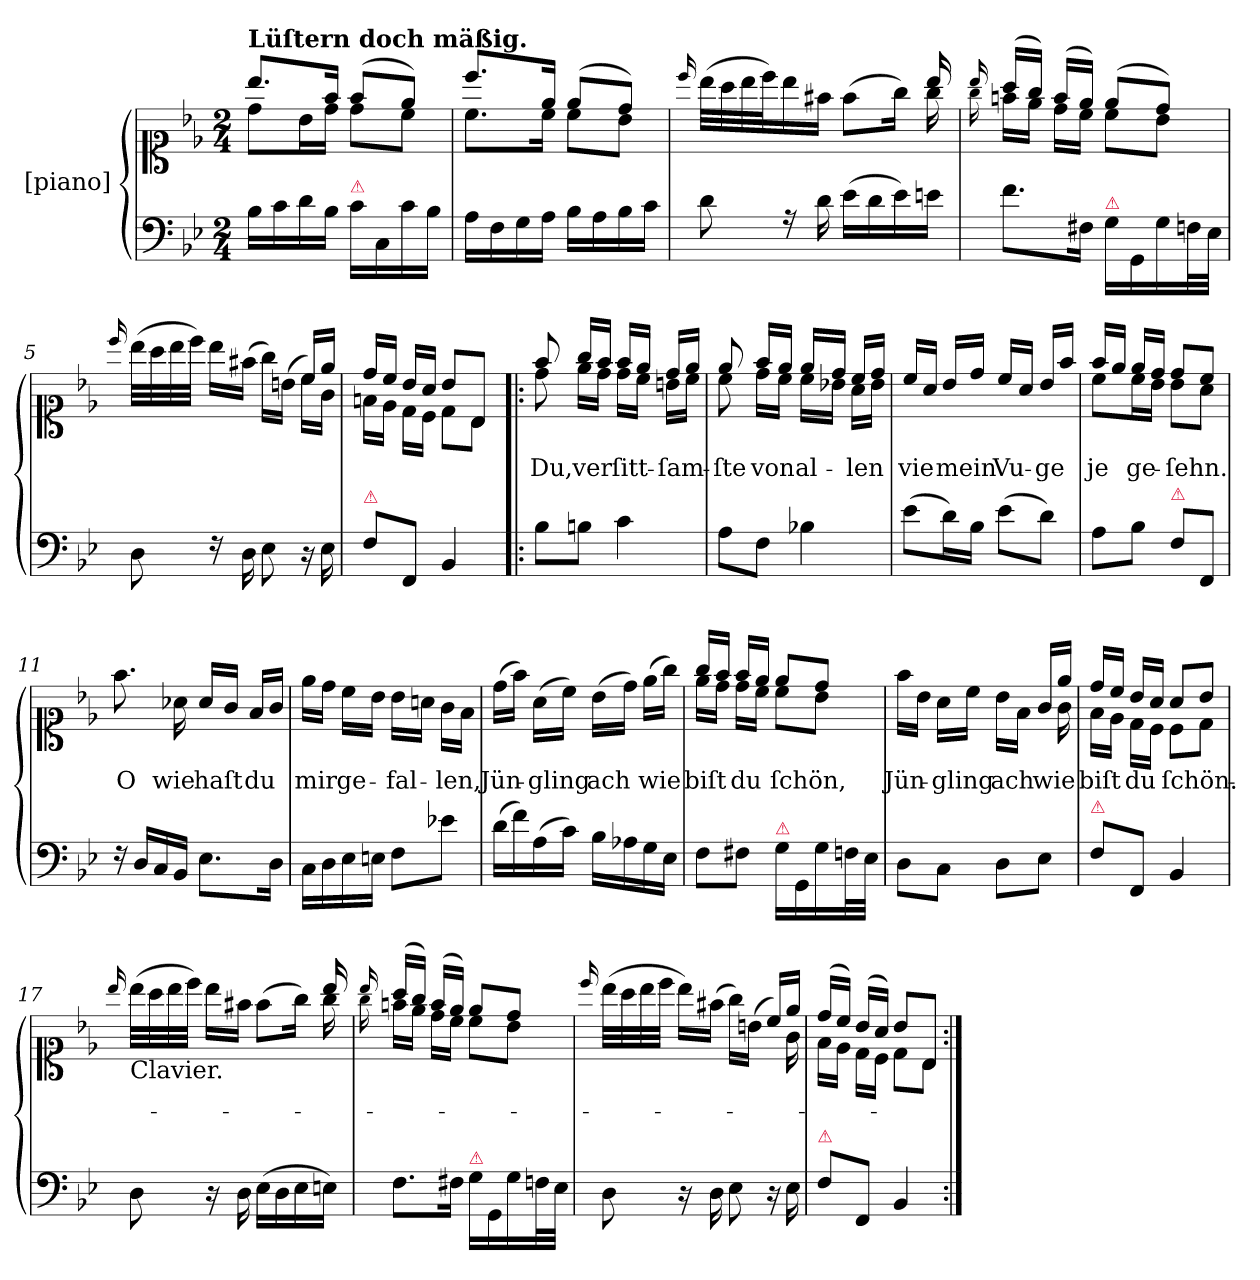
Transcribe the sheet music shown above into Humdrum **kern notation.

**kern	**kern	**text
*part2	*part1	*part1
*staff2	*staff1	*staff1
*I"[piano]	*I"[piano]	*
*clefF4	*clefC1	*
*k[b-e-]	*k[b-e-]	*
*B-:	*B-:	*
*M2/4	*M2/4	*
=1	=1	=1
*	*^	*
!	!LO:TX:a:B:t=Lüſtern doch mäßig.	!	!
16B-\LL	8.bb-/L	8dd\L	.
16c\	.	.	.
16d\	.	16b-\L	.
16B-\JJ	16ff/Jk	16dd\JJ	.
!LO:TX:a:color=crimson:t=⚠	!	!	!
16c\LL	(8ff/L	8dd\L	.
16C/	.	.	.
16c\	8ee-/J)	8cc\J	.
16B-\JJ	.	.	.
=2	=2	=2	=2
16A\LL	8.ccc/L	8.cc\L	.
16F\	.	.	.
16G\	.	.	.
16A\JJ	16ee-/Jk	16cc\Jk	.
16B-\LL	(8ee-/L	8cc\L	.
16A\	.	.	.
16B-\	8dd/J)	8b-\J	.
16c\JJ	.	.	.
=3	=3	=3	=3
.	16qqccc/	.	.
8d\	(32bb-\LLL	4.ryy	.
.	32aa\	.	.
.	32bb-\	.	.
.	32ccc\J)	.	.
16rA	16bb-\	.	.
16d\	16ff#X\JJ	.	.
(16e-\LL	(8ff#\L	.	.
16d\	.	.	.
16e-\)	16gg\Jk)	16ryy	.
16en\JJ	16bb-/	16gg\	.
=4	=4	=4	=4
.	16qqbb-/	16qqgg\	.
8.f\L	(16aa/LL	16ffn\LL	.
.	16gg/JJ)	16ee-\JJ	.
.	(16ff/LL	16dd\LL	.
16F#X\Jk	16ee-/JJ)	16cc\JJ	.
!LO:TX:a:color=crimson:t=⚠	!	!	!
16G\LL	(8ee-/L	8cc\L	.
16GG/	.	.	.
16G\	8dd/J)	8b-\J	.
32Fn\L	.	.	.
32E-/JJJ	.	.	.
=5	=5	=5	=5
.	16qqccc/	.	.
8D\	(32bb-\LLL	4.ryy	.
.	32aa\	.	.
.	32bb-\	.	.
.	32ccc\JJJ)	.	.
16rF	16bb-\LL	.	.
16D\	(16ff#X\JJ	.	.
8E-\	16gg\LL)	.	.
.	(16bn\JJ	.	.
16r	16cc/LL)	16cc\LL	.
16E-\	16ee-/JJ	16g\JJ	.
=6	=6	=6	=6
!LO:TX:a:color=crimson:t=⚠	!	!	!
8F\L	16dd/LL	16fn\LL	.
.	16cc/JJ	16e-\JJ	.
8FF/J	16b-/LL	16d\LL	.
.	16a/JJ	16c\JJ	.
4BB-/	8b-/L	8d\L	.
.	8B-/J	8B-\J	.
=7!|:	=7!|:	=7!|:	=7!|:
8B-\L	8ff/	8dd\	Du,
8Bn\J	16gg/LL	16ee-\LL	ver
.	16ff/JJ	16dd\JJ	.
4c\	16ff/LL	16dd\LL	ſitt-
.	16ee-/JJ	16cc\JJ	.
.	16dd/LL	16bn\LL	-ſam-
.	16ee-/JJ	16cc\JJ	.
=8	=8	=8	=8
8A\L	8ee-/	8cc\	-ſte
8F\J	16ff/LL	16dd\LL	von
.	16ee-/JJ	16cc\JJ	.
4B-X\	16ee-/LL	16cc\LL	al-
.	16dd/JJ	16b-X\JJ	.
.	16cc/LL	16a\LL	-len
.	16dd/JJ	16b-\JJ	.
*	*v	*v	*
=9	=9	=9
(8e-\L	16cc/LL	vie
.	16a/JJ	.
16d\L)	16b-/LL	mein
16B-\JJ	16dd/JJ	.
(8e-\L	16cc/LL	Vu-
.	16a/JJ	.
8d\J)	16b-/LL	-ge
.	16ff/JJ	.
=10	=10	=10
*	*^	*
8A\L	16ff/LL	8cc\L	je
.	16ee-/JJ	.	.
8B-\J	16ee-/LL	16cc\L	ge-
.	16dd/JJ	16b-\JJ	.
!LO:TX:a:color=crimson:t=⚠	!	!	!
8F\L	8dd/L	8b-\L	-ſehn.
8FF/J	8cc/J	8a\J	.
*	*v	*v	*
=11	=11	=11
16rF	8.ff\	O
16D/LL	.	.
16C/	.	.
16BB-/JJ	16a-X\	wie
8.E-\L	16a-/LL	-haſt
.	16g/JJ	.
.	16f/LL	du
16D\Jk	16g/JJ	.
=12	=12	=12
16C\LL	16ee-\LL	mir
16D\	16dd\JJ	.
16E-\	16cc\LL	ge-
16En\JJ	16b-\JJ	.
8F\L	16b-\LL	-fal-
.	16an\JJ	.
8e-X\J	16g\LL	-len,
.	16f\JJ	.
=13	=13	=13
(16d\LL	(16dd\LL	Jün-
16f\)	16ff\JJ)	.
(16A\	(16a\LL	-gling
16c\JJ)	16cc\JJ)	.
16B-\LL	(16b-\LL	ach
16A-X\	16dd\JJ)	.
16G\	(16ee-\LL	wie
16E-\JJ	16gg\JJ)	.
=14	=14	=14
*	*^	*
8F\L	16gg/LL	16ee-\LL	biſt
.	16ff/JJ	16dd\JJ	.
8F#X\J	16ff/LL	16dd\LL	du
.	16ee-/JJ	16cc\JJ	.
!LO:TX:a:color=crimson:t=⚠	!	!	!
16G\LL	8ee-/L	8cc\L	ſchön,
16GG/	.	.	.
16G\	8dd/J	8b-\J	.
32Fn\L	.	.	.
32E-\JJJ	.	.	.
=15	=15	=15	=15
8D\L	16ff\LL	4.ryy	Jün-
.	16b-\JJ	.	.
8C\J	16a\LL	.	-gling
.	16cc\JJ	.	.
8D\L	16b-\LL	.	ach
.	16f\JJ	.	.
8E-\J	16g/LL	16ryy	wie
.	16ee-/JJ	16g\	.
=16	=16	=16	=16
!LO:TX:a:color=crimson:t=⚠	!	!	!
8F\L	16dd/LL	16f\LL	biſt
.	16cc/JJ	16e-\JJ	.
8FF/J	16b-/LL	16d\LL	du
.	16a/JJ	16c\JJ	.
4BB-/	8a/L	8c\L	ſchön.-
.	8b-/J	8d\J	.
=17	=17	=17	=17
.	16qqbb-/	.	.
!	!LO:TX:b:t=Clavier.	!	!
8D\	(32bb-\LLL	4.ryy	.
.	32aa\	.	.
.	32bb-\	.	.
.	32ccc\JJJ)	.	.
16r	16bb-\LL	.	.
16D\	16ff#X\JJ	.	.
(16E-\LL	(8ff#\L	.	.
16D\	.	.	.
16E-\	16gg\Jk)	16ryy	.
16En\JJ)	16bb-/	16gg\	.
=18	=18	=18	=18
.	16qqbb-/	16qqgg\	.
8.F\L	(16aa/LL	16ffn\LL	.
.	16gg/JJ)	16ee-\JJ	.
.	(16ff/LL	16dd\LL	.
16F#X\Jk	16ee-/JJ)	16cc\JJ	.
!LO:TX:a:color=crimson:t=⚠	!	!	!
16G\LL	8ee-/L	8cc\L	.
16GG/	.	.	.
16G\	8dd/J	8b-\J	.
32Fn\L	.	.	.
32E-\JJJ	.	.	.
=19	=19	=19	=19
.	16qqccc/	.	.
8D\	(32bb-\LLL	4.ryy	.
.	32aa\	.	.
.	32bb-\	.	.
.	32ccc\JJJ	.	.
16r	16bb-\LL)	.	.
16D\	(16ff#X\JJ	.	.
8E-\	16gg\LL)	.	.
.	(16bn\JJ	.	.
16r	16cc/LL)	16ryy	.
16E-\	16ee-/JJ	16g\	.
=20	=20	=20	=20
!LO:TX:a:color=crimson:t=⚠	!	!	!
8F\L	(16dd/LL	16f\LL	.
.	16cc/JJ)	16e-\JJ	.
8FF/J	(16b-/LL	16d\LL	.
.	16a/JJ)	16c\JJ	.
4BB-/	8b-/L	8d\L	.
.	8B-/J	8B-\J	.
*	*v	*v	*
=:|!	=:|!	=:|!
*-	*-	*-
